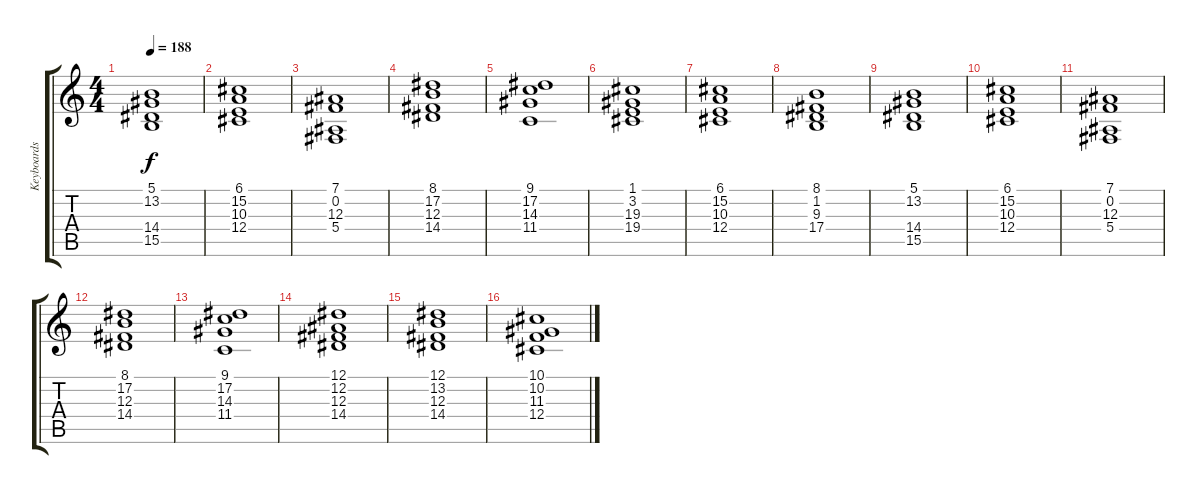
\track ("Keyboards" "Keyboards") {instrument stringensemble1}
\staff {score tabs}
\tuning (Eb4 Bb3 Gb3 Db3 Ab2 Eb2) {hide}
\ts (4 4)
\tempo 188
\clef g2
\ks c
(5.1 13.2 14.4 15.5).1{dy f} |
(6.1 15.2 10.3 12.4).1 |
(7.1 0.2 12.3 5.4).1 |
(8.1 17.2 12.3 14.4).1 |
(9.1 17.2 14.3 11.4).1 |
(1.1 3.2 19.3 19.4).1 |
(6.1 15.2 10.3 12.4).1 |
(8.1 1.2 9.3 17.4).1 |
(5.1 13.2 14.4 15.5).1 |
(6.1 15.2 10.3 12.4).1 |
(7.1 0.2 12.3 5.4).1 |
(8.1 17.2 12.3 14.4).1 |
(9.1 17.2 14.3 11.4).1 |
(12.1 12.2 12.3 14.4).1 |
(12.1 13.2 12.3 14.4).1 |
(10.1 10.2 11.3 12.4).1
